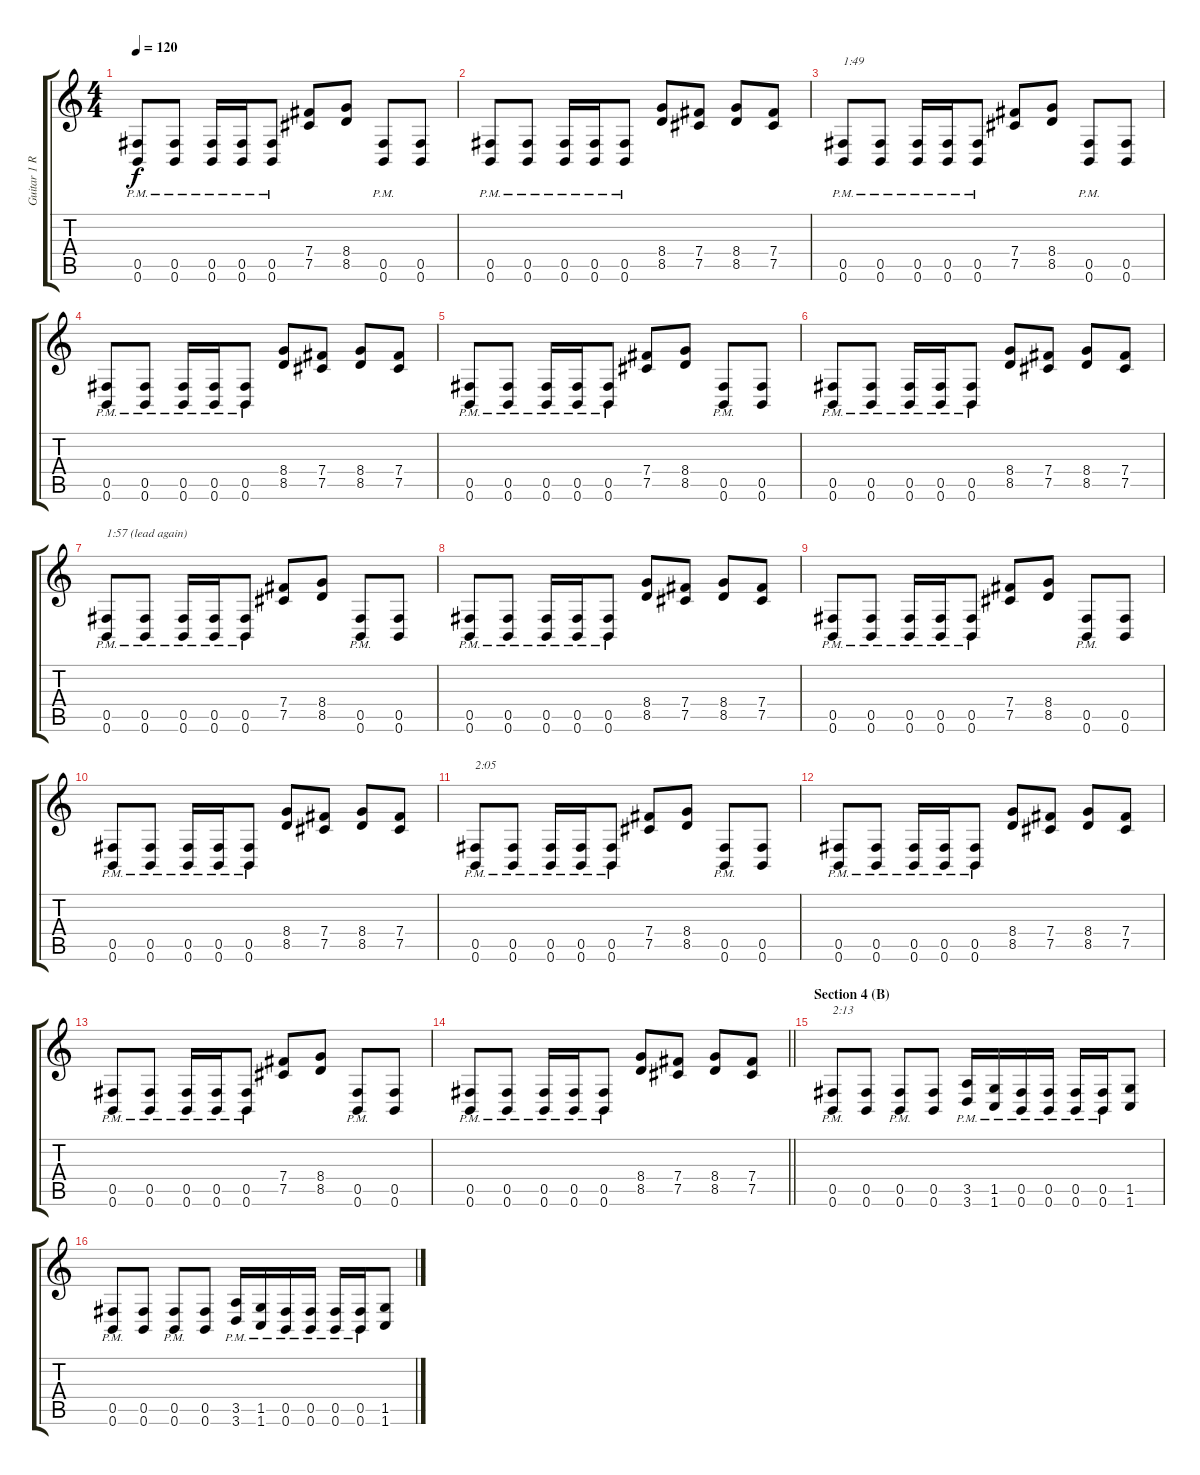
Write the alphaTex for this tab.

\track ("Guitar 1 Rhythm" "Guitar 1 R") {instrument overdrivenguitar}
\staff {score tabs}
\tuning (E4 B3 E3 B2 Gb2 B1) {hide}
\ts (4 4)
\tempo 120
\clef g2
\ks c
(0.5{pm} 0.6).8{dy f} (0.5{pm} 0.6).8 (0.5{pm} 0.6).16 (0.5{pm} 0.6).16 (0.5{pm} 0.6).8 (7.4 7.5).8 (8.4 8.5).8 (0.5{pm} 0.6).8 (0.5 0.6).8 |
(0.5{pm} 0.6{pm}).8 (0.5{pm} 0.6{pm}).8 (0.5{pm} 0.6{pm}).16 (0.5{pm} 0.6{pm}).16 (0.5{pm} 0.6{pm}).8 (8.4 8.5).8 (7.4 7.5).8 (8.4 8.5).8 (7.4 7.5).8 |
(0.5{pm} 0.6).8{txt "1:49"} (0.5{pm} 0.6).8 (0.5{pm} 0.6).16 (0.5{pm} 0.6).16 (0.5{pm} 0.6).8 (7.4 7.5).8 (8.4 8.5).8 (0.5{pm} 0.6).8 (0.5 0.6).8 |
(0.5{pm} 0.6{pm}).8 (0.5{pm} 0.6{pm}).8 (0.5{pm} 0.6{pm}).16 (0.5{pm} 0.6{pm}).16 (0.5{pm} 0.6{pm}).8 (8.4 8.5).8 (7.4 7.5).8 (8.4 8.5).8 (7.4 7.5).8 |
(0.5{pm} 0.6).8 (0.5{pm} 0.6).8 (0.5{pm} 0.6).16 (0.5{pm} 0.6).16 (0.5{pm} 0.6).8 (7.4 7.5).8 (8.4 8.5).8 (0.5{pm} 0.6).8 (0.5 0.6).8 |
(0.5{pm} 0.6{pm}).8 (0.5{pm} 0.6{pm}).8 (0.5{pm} 0.6{pm}).16 (0.5{pm} 0.6{pm}).16 (0.5{pm} 0.6{pm}).8 (8.4 8.5).8 (7.4 7.5).8 (8.4 8.5).8 (7.4 7.5).8 |
(0.5{pm} 0.6).8{txt "1:57 (lead again)"} (0.5{pm} 0.6).8 (0.5{pm} 0.6).16 (0.5{pm} 0.6).16 (0.5{pm} 0.6).8 (7.4 7.5).8 (8.4 8.5).8 (0.5{pm} 0.6).8 (0.5 0.6).8 |
(0.5{pm} 0.6{pm}).8 (0.5{pm} 0.6{pm}).8 (0.5{pm} 0.6{pm}).16 (0.5{pm} 0.6{pm}).16 (0.5{pm} 0.6{pm}).8 (8.4 8.5).8 (7.4 7.5).8 (8.4 8.5).8 (7.4 7.5).8 |
(0.5{pm} 0.6).8 (0.5{pm} 0.6).8 (0.5{pm} 0.6).16 (0.5{pm} 0.6).16 (0.5{pm} 0.6).8 (7.4 7.5).8 (8.4 8.5).8 (0.5{pm} 0.6).8 (0.5 0.6).8 |
(0.5{pm} 0.6{pm}).8 (0.5{pm} 0.6{pm}).8 (0.5{pm} 0.6{pm}).16 (0.5{pm} 0.6{pm}).16 (0.5{pm} 0.6{pm}).8 (8.4 8.5).8 (7.4 7.5).8 (8.4 8.5).8 (7.4 7.5).8 |
(0.5{pm} 0.6).8{txt "2:05"} (0.5{pm} 0.6).8 (0.5{pm} 0.6).16 (0.5{pm} 0.6).16 (0.5{pm} 0.6).8 (7.4 7.5).8 (8.4 8.5).8 (0.5{pm} 0.6).8 (0.5 0.6).8 |
(0.5{pm} 0.6{pm}).8 (0.5{pm} 0.6{pm}).8 (0.5{pm} 0.6{pm}).16 (0.5{pm} 0.6{pm}).16 (0.5{pm} 0.6{pm}).8 (8.4 8.5).8 (7.4 7.5).8 (8.4 8.5).8 (7.4 7.5).8 |
(0.5{pm} 0.6).8 (0.5{pm} 0.6).8 (0.5{pm} 0.6).16 (0.5{pm} 0.6).16 (0.5{pm} 0.6).8 (7.4 7.5).8 (8.4 8.5).8 (0.5{pm} 0.6).8 (0.5 0.6).8 |
\barLineRight lightlight
(0.5{pm} 0.6{pm}).8 (0.5{pm} 0.6{pm}).8 (0.5{pm} 0.6{pm}).16 (0.5{pm} 0.6{pm}).16 (0.5{pm} 0.6{pm}).8 (8.4 8.5).8 (7.4 7.5).8 (8.4 8.5).8 (7.4 7.5).8 |
\section ("" "Section 4 (B)")
(0.5{pm} 0.6).8{txt "2:13"} (0.5 0.6).8 (0.5{pm} 0.6).8 (0.5 0.6).8 (3.5{pm} 3.6{pm}).16 (1.5{pm} 1.6{pm}).16 (0.5{pm} 0.6{pm}).16 (0.5{pm} 0.6{pm}).16 (0.5{pm} 0.6{pm}).16 (0.5{pm} 0.6{pm}).16 (1.5 1.6).8 |
(0.5{pm} 0.6).8 (0.5 0.6).8 (0.5{pm} 0.6).8 (0.5 0.6).8 (3.5{pm} 3.6{pm}).16 (1.5{pm} 1.6{pm}).16 (0.5{pm} 0.6{pm}).16 (0.5{pm} 0.6{pm}).16 (0.5{pm} 0.6{pm}).16 (0.5{pm} 0.6{pm}).16 (1.5 1.6).8
